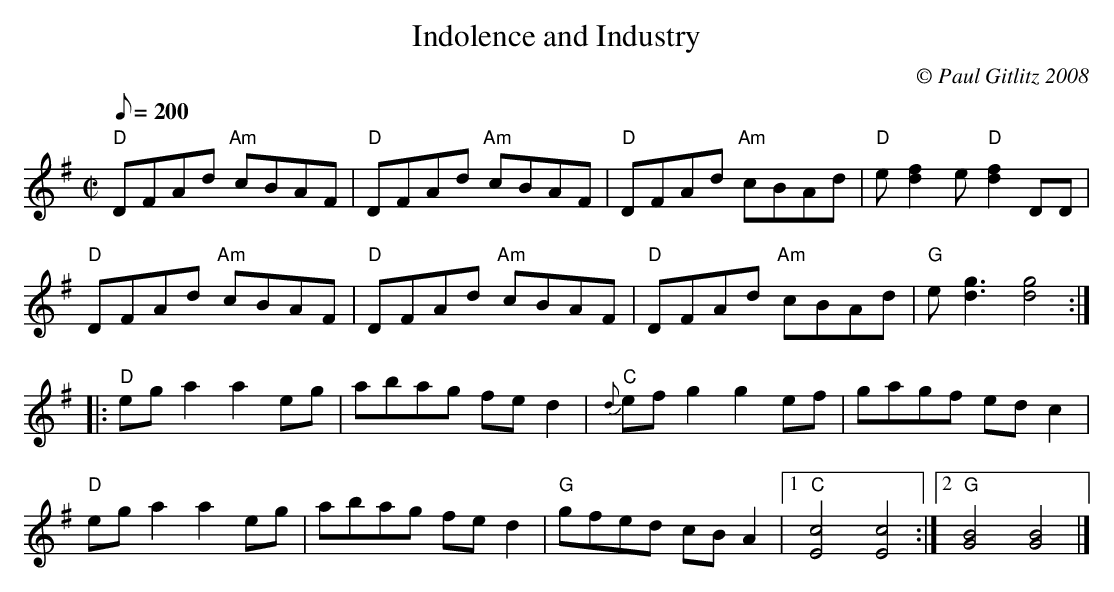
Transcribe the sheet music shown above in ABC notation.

X:1
T:Indolence and Industry
C:© Paul Gitlitz 2008
M:C|
L:1/8
Q:200
K:G
"D"DFAd "Am"cBAF|"D"DFAd "Am"cBAF|"D"DFAd "Am"cBAd|"D"e[d2f2]e "D"[d2f2] DD|
"D"DFAd "Am"cBAF|"D"DFAd "Am"cBAF|"D"DFAd "Am"cBAd|"G"e[d3g3] [d4g4] :|
|:"D"ega2 a2eg|abag fed2|"C"{d}efg2 g2ef|gagf edc2|
"D"ega2 a2eg|abag fed2|"G"gfed cBA2|1"C"[E4c4][E4c4]:|2"G"[G4B4][G4B4]|]
